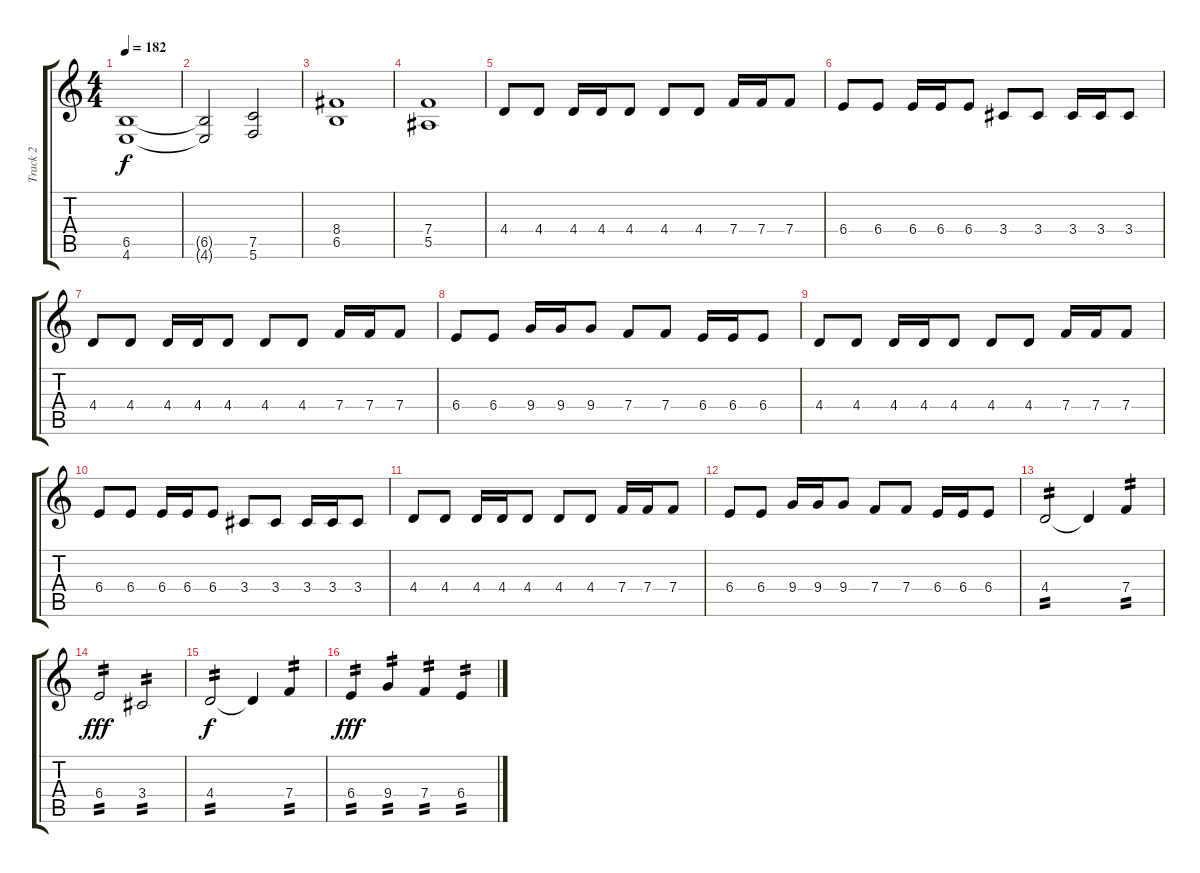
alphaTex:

\track ("Track 2" "Track 2") {instrument distortionguitar}
\staff {score tabs}
\tuning (C4 G3 Eb3 Bb2 F2 C2) {hide}
\ts (4 4)
\tempo 182
\clef g2
\ks c
(6.5 4.6).1{dy f} |
(6.5{t} 4.6{t}).2 (7.5 5.6).2 |
(8.4 6.5).1 |
(7.4 5.5).1 |
4.4.8 4.4.8 4.4.16 4.4.16 4.4.8 4.4.8 4.4.8 7.4.16 7.4.16 7.4.8 |
6.4.8 6.4.8 6.4.16 6.4.16 6.4.8 3.4.8 3.4.8 3.4.16 3.4.16 3.4.8 |
4.4.8 4.4.8 4.4.16 4.4.16 4.4.8 4.4.8 4.4.8 7.4.16 7.4.16 7.4.8 |
6.4.8 6.4.8 9.4.16 9.4.16 9.4.8 7.4.8 7.4.8 6.4.16 6.4.16 6.4.8 |
4.4.8 4.4.8 4.4.16 4.4.16 4.4.8 4.4.8 4.4.8 7.4.16 7.4.16 7.4.8 |
6.4.8 6.4.8 6.4.16 6.4.16 6.4.8 3.4.8 3.4.8 3.4.16 3.4.16 3.4.8 |
4.4.8 4.4.8 4.4.16 4.4.16 4.4.8 4.4.8 4.4.8 7.4.16 7.4.16 7.4.8 |
6.4.8 6.4.8 9.4.16 9.4.16 9.4.8 7.4.8 7.4.8 6.4.16 6.4.16 6.4.8 |
4.4.2{tp 2} 4.4{t}.4 7.4.4{tp 2} |
6.4.2{tp 2 dy fff} 3.4.2{tp 2} |
4.4.2{tp 2 dy f} 4.4{t}.4 7.4.4{tp 2} |
6.4.4{tp 2 dy fff} 9.4.4{tp 2} 7.4.4{tp 2} 6.4.4{tp 2}
